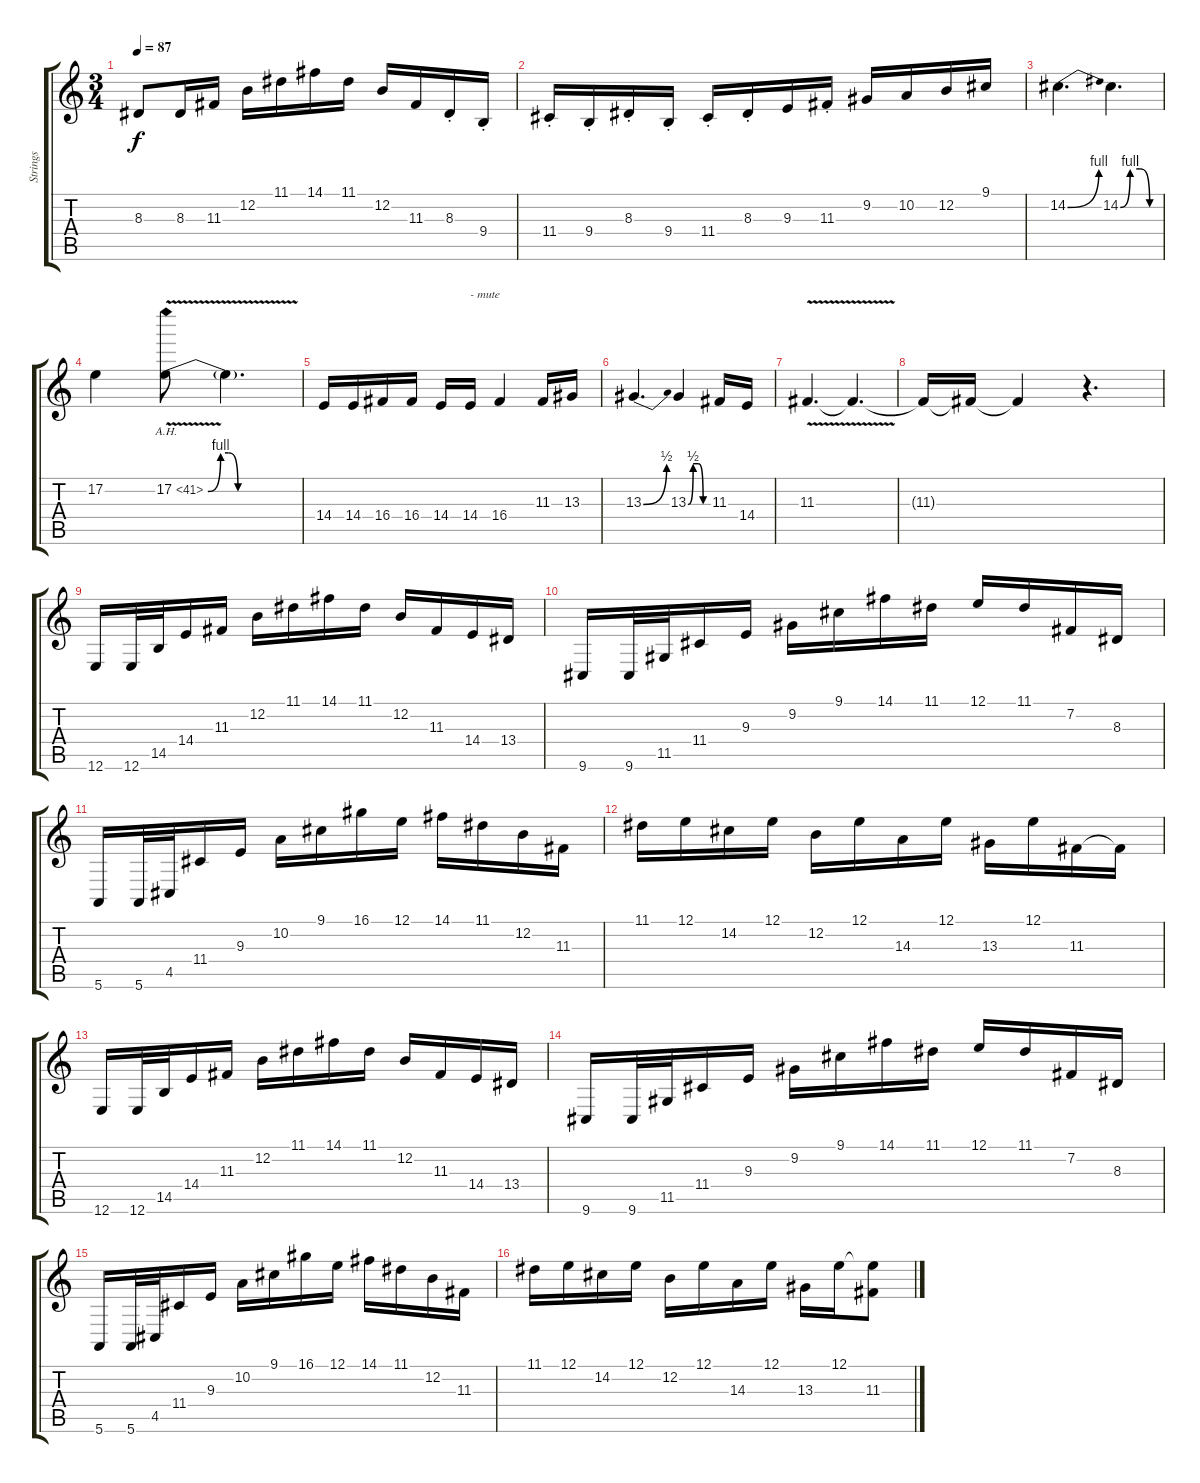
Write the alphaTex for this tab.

\track ("Strings" "Strings") {instrument churchorgan}
\staff {score tabs}
\tuning (E4 B3 G3 D3 A2 E2) {hide}
\ts (3 4)
\tempo 87
\clef g2
\ks c
8.3.8{dy f} 8.3.16 11.3.16 12.2.16 11.1.16 14.1.16 11.1.16 12.2.16 11.3.16 8.3{st}.16 9.4{st}.16 |
11.4{st}.16 9.4{st}.16 8.3{st}.16 9.4{st}.16 11.4{st}.16 8.3{st}.16 9.3.16 11.3{st}.16 9.2.16 10.2.16 12.2.16 9.1.16 |
14.2{be (bend 0 0 60 4)}.4{d} 14.2{be (custom 0 0 15 4 30 4 45 0 60 0)}.4{d} |
17.2.4 17.2{be (custom 0 0 8 4 13 4 19 0 29 0 45 0 60 0) ah 24 v}.8 17.2{t}.4{d} |
14.4.16 14.4.16 16.4.16 16.4.16 14.4.16 14.4.16{txt "- mute"} 16.4.4 11.3.16 13.3.16 |
13.3{be (bend 0 0 60 2)}.4{d} 13.3{be (custom 0 0 15 2 30 2 45 0 60 0)}.4 11.3.16 14.4.16 |
11.3{v}.4{d} 11.3{t}.4{d} |
11.3{t}.16 11.3{t}.16 11.3{t}.4 r.4{d} |
12.6.16 12.6.32 14.5.32 14.4.16 11.3.16 12.2.16 11.1.16 14.1.16 11.1.16 12.2.16 11.3.16 14.4.16 13.4.16 |
9.6.16 9.6.32 11.5.32 11.4.16 9.3.16 9.2.16 9.1.16 14.1.16 11.1.16 12.1.16 11.1.16 7.2.16 8.3.16 |
5.6.16 5.6.32 4.5.32 11.4.16 9.3.16 10.2.16 9.1.16 16.1.16 12.1.16 14.1.16 11.1.16 12.2.16 11.3.16 |
11.1.16 12.1.16 14.2.16 12.1.16 12.2.16 12.1.16 14.3.16 12.1.16 13.3.16 12.1.16 11.3.16 11.3{t}.16 |
12.6.16 12.6.32 14.5.32 14.4.16 11.3.16 12.2.16 11.1.16 14.1.16 11.1.16 12.2.16 11.3.16 14.4.16 13.4.16 |
9.6.16 9.6.32 11.5.32 11.4.16 9.3.16 9.2.16 9.1.16 14.1.16 11.1.16 12.1.16 11.1.16 7.2.16 8.3.16 |
5.6.16 5.6.32 4.5.32 11.4.16 9.3.16 10.2.16 9.1.16 16.1.16 12.1.16 14.1.16 11.1.16 12.2.16 11.3.16 |
11.1.16 12.1.16 14.2.16 12.1.16 12.2.16 12.1.16 14.3.16 12.1.16 13.3.16 12.1.16 (12.1{t} 11.3).8
